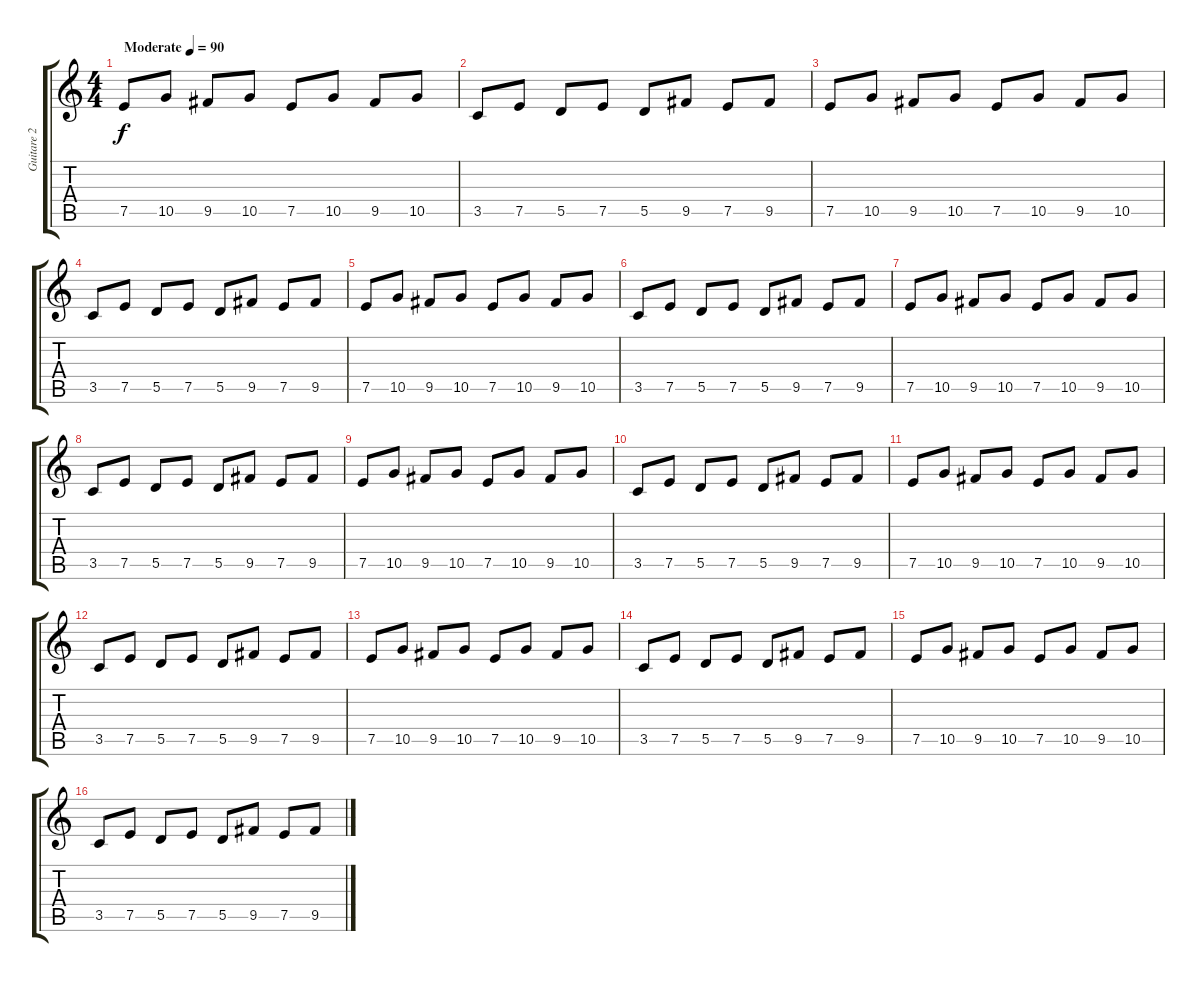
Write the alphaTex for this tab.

\track ("Guitare 2" "Guitare 2") {instrument acousticguitarsteel}
\staff {score tabs}
\tuning (E4 B3 G3 D3 A2 E2) {hide}
\ts (4 4)
\tempo (90 "Moderate")
\clef g2
\ks c
7.5.8{dy f instrument acousticguitarsteel} 10.5.8 9.5.8 10.5.8 7.5.8 10.5.8 9.5.8 10.5.8 |
3.5.8 7.5.8 5.5.8 7.5.8 5.5.8 9.5.8 7.5.8 9.5.8 |
7.5.8 10.5.8 9.5.8 10.5.8 7.5.8 10.5.8 9.5.8 10.5.8 |
3.5.8 7.5.8 5.5.8 7.5.8 5.5.8 9.5.8 7.5.8 9.5.8 |
7.5.8 10.5.8 9.5.8 10.5.8 7.5.8 10.5.8 9.5.8 10.5.8 |
3.5.8 7.5.8 5.5.8 7.5.8 5.5.8 9.5.8 7.5.8 9.5.8 |
7.5.8 10.5.8 9.5.8 10.5.8 7.5.8 10.5.8 9.5.8 10.5.8 |
3.5.8 7.5.8 5.5.8 7.5.8 5.5.8 9.5.8 7.5.8 9.5.8 |
7.5.8 10.5.8 9.5.8 10.5.8 7.5.8 10.5.8 9.5.8 10.5.8 |
3.5.8 7.5.8 5.5.8 7.5.8 5.5.8 9.5.8 7.5.8 9.5.8 |
7.5.8 10.5.8 9.5.8 10.5.8 7.5.8 10.5.8 9.5.8 10.5.8 |
3.5.8 7.5.8 5.5.8 7.5.8 5.5.8 9.5.8 7.5.8 9.5.8 |
7.5.8 10.5.8 9.5.8 10.5.8 7.5.8 10.5.8 9.5.8 10.5.8 |
3.5.8 7.5.8 5.5.8 7.5.8 5.5.8 9.5.8 7.5.8 9.5.8 |
7.5.8 10.5.8 9.5.8 10.5.8 7.5.8 10.5.8 9.5.8 10.5.8 |
3.5.8 7.5.8 5.5.8 7.5.8 5.5.8 9.5.8 7.5.8 9.5.8
